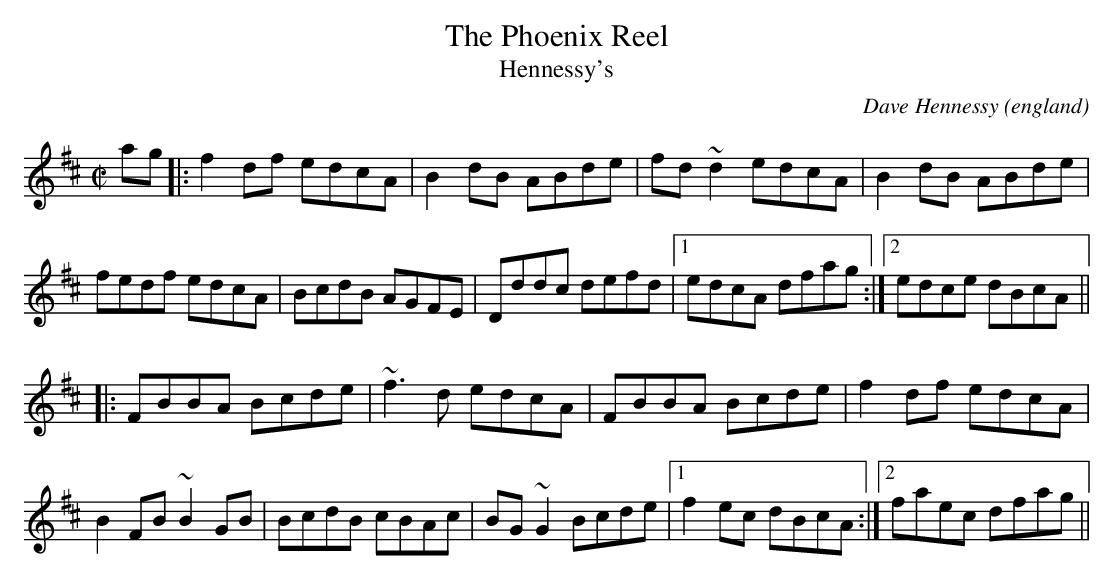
X:1
T:Phoenix Reel, The
T:Hennessy's
O:england
C:Dave Hennessy
M:C|
K:D
ag|:f2df edcA|B2dB ABde|fd~d2 edcA|B2dB ABde|
fedf edcA|BcdB AGFE|Dddc defd|1 edcA dfag:|2 edce dBcA||
|:FBBA Bcde|~f3d edcA|FBBA Bcde|f2df edcA|
B2FB ~B2GB|BcdB cBAc|BG~G2 Bcde|1 f2ec dBcA:|2 faec dfag||
